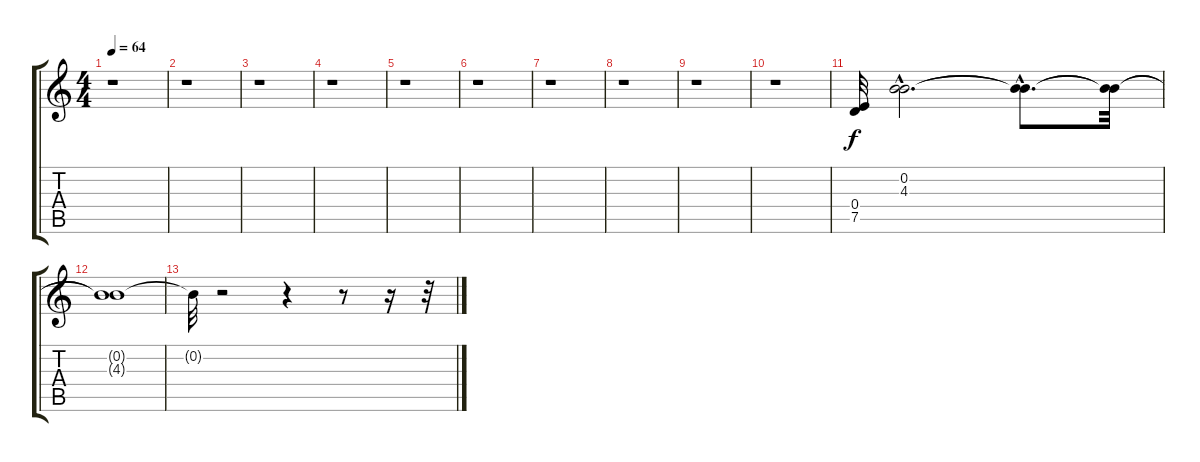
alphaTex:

\track "" {instrument distortionguitar}
\staff {score tabs}
\tuning (E4 B3 G3 D3 A2 E2) {hide}
\ts (4 4)
\tempo 64
\clef g2
\ks c
r.1{dy pp} |
r.1 |
r.1 |
r.1 |
r.1 |
r.1 |
r.1 |
r.1 |
r.1 |
r.1 |
(0.4 7.5).32{dy f} (0.2{hac} 4.3{hac}).2{d} (0.2{hac t} 4.3{hac t}).8{d} (0.2{t} 4.3{t}).32 |
(0.2{t} 4.3{t}).1 |
0.2{t}.32 r.2 r.4 r.8 r.16 r.32
